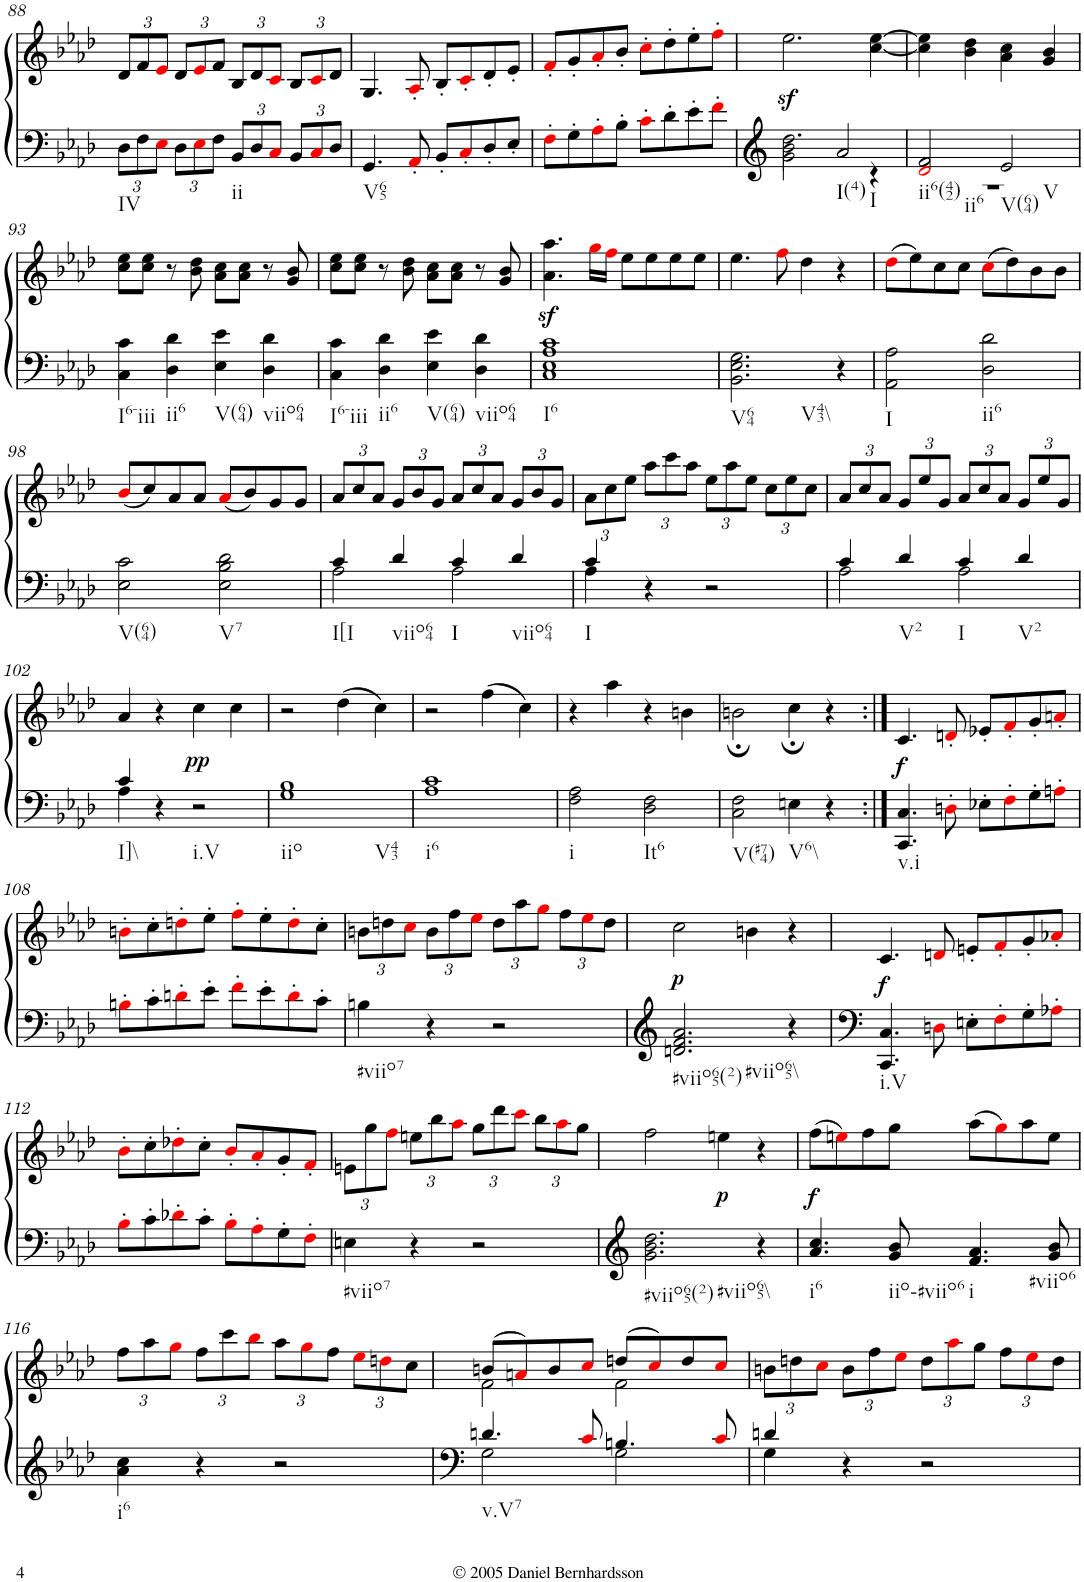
**kern	**kern	**dynam
*part1	*part1	*part1
*staff2	*staff1	*staff1/2
*I"Piano	*	*
*I'Pno.	*	*
!!LO:PB:g=z
*clefG2	*clefG2	*
*k[b-e-a-d-]	*k[b-e-a-d-]	*
*M4/4	*M4/4	*
*met(c)	*met(c)	*
*Xbrackettup	*Xbrackettup	*
=88	=88	=88
!LO:TX:b:t=IV	!	!
12D-\L	12d-/L	.
12F\	12f/	.
12E-i\J	12e-i/J	.
12D-\L	12d-/L	.
12E-i\	12e-i/	.
12F\J	12f/J	.
!LO:TX:b:t=ii	!	!
12BB-/L	12B-/L	.
12D-/	12d-/	.
12Ci/J	12ci/J	.
12BB-/L	12B-/L	.
12Ci/	12ci/	.
12D-/J	12d-/J	.
=89	=89	=89
!LO:TX:b:t=V65	!	!
4.GG/	4.G/	.
8AA-'i/	8A-'i/	.
8BB-'/L	8B-'/L	.
8C'i/	8c'i/	.
8D-'/	8d-'/	.
8E-'/J	8e-'/J	.
=90	=90	=90
8F'i\L	8f'i/L	.
8G'\	8g'/	.
8A-'i\	8a-'i/	.
8B-'\J	8b-'/J	.
8c'i\L	8cc'i\L	.
8d-'\	8dd-'\	.
8e-'\	8ee-'\	.
8f'i\J	8ff'i\J	.
=91	=91	=91
*^	*	*
2g\ 2b-\	2.dd-\	2.ee-z<\	.
!LO:TX:b:t=I(4)	!	!	!
!LO:TX:b:t=I	!	!	!
2a-/	.	.	.
.	4r	[<4cc\ [>4ee-\	.
=92	=92	=92	=92
!LO:TX:b:t=ii6(42)	!	!	!
!LO:TX:b:t=ii6	!	!	!
2d-i/ 2f/	1r	4cc\] 4ee-\]	.
.	.	4b-\ 4dd-\	.
!LO:TX:b:t=V(64)	!	!	!
!LO:TX:b:t=V	!	!	!
2e-/	.	4a-\ 4cc\	.
.	.	4g/ 4b-/	.
*v	*v	*	*
!!LO:LB:g=z
=93	=93	=93
!LO:TX:b:t=I6-iii	!	!
4C\ 4c\	8cc\ 8ee-\L	.
.	8cc\ 8ee-\J	.
!LO:TX:b:t=ii6	!	!
4D-\ 4d-\	8r	.
.	8b-\ 8dd-\	.
!LO:TX:b:t=V(64)	!	!
4E-\ 4e-\	8a-\ 8cc\L	.
.	8a-\ 8cc\J	.
!LO:TX:b:t=viio64	!	!
4D-\ 4d-\	8r	.
.	8g/ 8b-/	.
=94	=94	=94
!LO:TX:b:t=I6-iii	!	!
4C\ 4c\	8cc\ 8ee-\L	.
.	8cc\ 8ee-\J	.
!LO:TX:b:t=ii6	!	!
4D-\ 4d-\	8r	.
.	8b-\ 8dd-\	.
!LO:TX:b:t=V(64)	!	!
4E-\ 4e-\	8a-\ 8cc\L	.
.	8a-\ 8cc\J	.
!LO:TX:b:t=viio64	!	!
4D-\ 4d-\	8r	.
.	8g/ 8b-/	.
=95	=95	=95
!LO:TX:b:t=I6	!	!
1C 1E- 1A- 1c	4.a-\z< 4.aa-\z<	.
.	16ggi\LL	.
.	16ffi\JJ	.
.	8ee-\L	.
.	8ee-\	.
.	8ee-\	.
.	8ee-\J	.
=96	=96	=96
!LO:TX:b:t=V64	!	!
!LO:TX:b:t=V43\\	!	!
2.BB-\ 2.E-\ 2.G\	4.ee-\	.
.	8ffi\	.
.	4dd-\	.
4r	4r	.
=97	=97	=97
!LO:TX:b:t=I	!	!
2AA-\ 2A-\	(8dd-i\L	.
.	8ee-\)	.
.	8cc\	.
.	8cc\J	.
!LO:TX:b:t=ii6	!	!
2D-\ 2d-\	(8cci\L	.
.	8dd-\)	.
.	8b-\	.
.	8b-\J	.
!!LO:LB:g=z
=98	=98	=98
!LO:TX:b:t=V(64)	!	!
2E-\ 2c\	(8b-i/L	.
.	8cc/)	.
.	8a-/	.
.	8a-/J	.
!LO:TX:b:t=V7	!	!
2E-\ 2B-\ 2d-\	(8a-i/L	.
.	8b-/)	.
.	8g/	.
.	8g/J	.
=99	=99	=99
*^	*	*
!LO:TX:b:t=I[I	!	!	!
4c/	2A-\	12a-/L	.
.	.	12cc/	.
.	.	12a-/J	.
!LO:TX:b:t=viio64	!	!	!
4d-/	.	12g/L	.
.	.	12b-/	.
.	.	12g/J	.
!LO:TX:b:t=I	!	!	!
4c/	2A-\	12a-/L	.
.	.	12cc/	.
.	.	12a-/J	.
!LO:TX:b:t=viio64	!	!	!
4d-/	.	12g/L	.
.	.	12b-/	.
.	.	12g/J	.
=100	=100	=100	=100
!LO:TX:b:t=I	!	!	!
4c/	4A-\	12a-\L	.
.	.	12cc\	.
.	.	12ee-\J	.
4r	4ryy	12aa-\L	.
.	.	12ccc\	.
.	.	12aa-\J	.
2r	2ryy	12ee-\L	.
.	.	12aa-\	.
.	.	12ee-\J	.
.	.	12cc\L	.
.	.	12ee-\	.
.	.	12cc\J	.
=101	=101	=101	=101
4c/	2A-\	12a-/L	.
.	.	12cc/	.
.	.	12a-/J	.
!LO:TX:b:t=V2	!	!	!
4d-/	.	12g/L	.
.	.	12ee-/	.
.	.	12g/J	.
!LO:TX:b:t=I	!	!	!
4c/	2A-\	12a-/L	.
.	.	12cc/	.
.	.	12a-/J	.
!LO:TX:b:t=V2	!	!	!
4d-/	.	12g/L	.
.	.	12ee-/	.
.	.	12g/J	.
!!LO:LB:g=z
=102	=102	=102	=102
!LO:TX:b:t=I]\\	!	!	!
4c/	4A-\	4a-/	.
4r	4ryy	4r	.
!LO:TX:b:t=i.V	!	!	!
!	!	!	!LO:DY:b
2r	2ryy	4cc\	pp
.	.	4cc\	.
*v	*v	*	*
=103	=103	=103
!LO:TX:b:t=iio	!	!
!LO:TX:b:t=V43	!	!
1G 1B-	2r	.
.	(4dd-\	.
.	4cc\)	.
=104	=104	=104
!LO:TX:b:t=i6	!	!
1A- 1c	2r	.
.	(4ff\	.
.	4cc\)	.
=105	=105	=105
!LO:TX:b:t=i	!	!
2F\ 2A-\	4r	.
.	4aa-\	.
!LO:TX:b:t=It6	!	!
2D-\ 2F\	4r	.
.	4bn\	.
=106	=106	=106
*	*^	*
!LO:TX:b:t=V(#74)	!	!	!
2C\ 2F\	2bn\	2r;yy	.
!LO:TX:b:t=V6\\	!	!	!
4En\	4cc\	4r;yy	.
4r	4r	4ryy	.
=107:|!	=107:|!	=107:|!	=107:|!
!LO:TX:b:t=v.i	!	!	!
!	!	!	!LO:DY:b
*	*v	*v	*
4.CC/ 4.C/	4.c/	f
8Dn'i\	8dn'i/	.
8E-X'\L	8e-X'/L	.
8F'i\	8f'i/	.
8G'\	8g'/	.
8An'i\J	8an'i/J	.
!!LO:LB:g=z
=108	=108	=108
8Bn'i\L	8bn'i\L	.
8c'\	8cc'\	.
8dn'i\	8ddn'i\	.
8e-'\J	8ee-'\J	.
8f'i\L	8ff'i\L	.
8e-'\	8ee-'\	.
8d'i\	8dd'i\	.
8c'\J	8cc'\J	.
=109	=109	=109
!LO:TX:b:t=#viio7	!	!
4Bn\	12bn\L	.
.	12ddn\	.
.	12cci\J	.
4r	12b\L	.
.	12ff\	.
.	12ee-i\J	.
2r	12dd\L	.
.	12aa-\	.
.	12ggi\J	.
.	12ff\L	.
.	12ee-i\	.
.	12dd\J	.
=110	=110	=110
!LO:TX:b:t=#viio65(2)	!	!
!LO:TX:b:t=#viio65\\	!	!
!	!	!LO:DY:b
2.dn/ 2.f/ 2.a-/	2cc\	p
.	4bn\	.
4r	4r	.
=111	=111	=111
!LO:TX:b:t=i.V	!	!
!	!	!LO:DY:b
4.CC/ 4.C/	4.c/	f
8Dni\	8dni/	.
8En'\L	8en'/L	.
8F'i\	8f'i/	.
8G'\	8g'/	.
8A-X'i\J	8a-X'i/J	.
!!LO:LB:g=z
=112	=112	=112
8B-'i\L	8b-'i\L	.
8c'\	8cc'\	.
8d-X'i\	8dd-X'i\	.
8c'\J	8cc'\J	.
8B-'i\L	8b-'i/L	.
8A-'i\	8a-'i/	.
8G'\	8g'/	.
8F'i\J	8f'i/J	.
=113	=113	=113
!LO:TX:b:t=#viio7	!	!
4En\	12en\L	.
.	12gg\	.
.	12ffi\J	.
4r	12een\L	.
.	12bb-\	.
.	12aa-i\J	.
2r	12gg\L	.
.	12ddd-\	.
.	12ccci\J	.
.	12bb-\L	.
.	12aa-i\	.
.	12gg\J	.
=114	=114	=114
!LO:TX:b:t=#viio65(2)	!	!
!LO:TX:b:t=#viio65\\	!	!
2.g\ 2.b-\ 2.dd-\	2ff\	.
!	!	!LO:DY:b
.	4een\	p
4r	4r	.
=115	=115	=115
!LO:TX:b:t=i6	!	!
!	!	!LO:DY:b
4.a-/ 4.cc/	(8ff\L	f
.	8eeni\)	.
.	8ff\	.
!LO:TX:b:t=iio-#viio6	!	!
8g/ 8b-/	8gg\J	.
!LO:TX:b:t=i	!	!
4.f/ 4.a-/	(8aa-\L	.
.	8ggi\)	.
.	8aa-\	.
!LO:TX:b:t=#viio6	!	!
8g/ 8b-/	8ee\J	.
!!LO:LB:g=z
=116	=116	=116
!LO:TX:b:t=i6	!	!
4a-\ 4cc\	12ff\L	.
.	12aa-\	.
.	12ggi\J	.
4r	12ff\L	.
.	12ccc\	.
.	12bb-i\J	.
2r	12aa-\L	.
.	12ggi\	.
.	12ff\J	.
.	12ee-i\L	.
.	12ddni\	.
.	12cc\J	.
=117	=117	=117
*^	*^	*
!LO:TX:b:t=v.V7	!	!	!	!
4.dn/	2G\	(8bn/L	2f\	.
.	.	8ani/)	.	.
.	.	8b/	.	.
8ci/	.	8cci/J	.	.
4.Bn/	2G\	(8ddn/L	2f\	.
.	.	8cci/)	.	.
.	.	8dd/	.	.
8ci/	.	8cci/J	.	.
*	*	*v	*v	*
=118	=118	=118	=118
4dn/	4G\	12bn\L	.
.	.	12ddn\	.
.	.	12cci\J	.
4r	4ryy	12b\L	.
.	.	12ff\	.
.	.	12ee-i\J	.
2r	2ryy	12dd\L	.
.	.	12aa-i\	.
.	.	12gg\J	.
.	.	12ff\L	.
.	.	12ee-i\	.
.	.	12dd\J	.
*v	*v	*	*
=	=	=
*-	*-	*-
